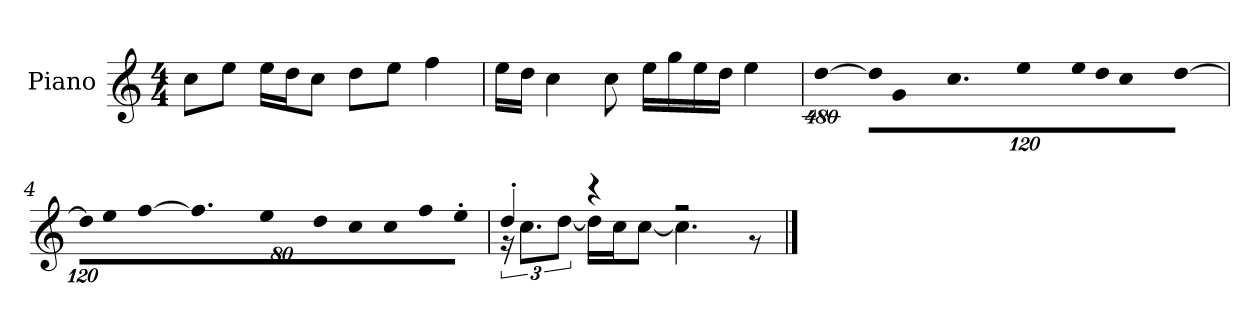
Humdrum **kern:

**kern
*part1
*staff1
*I"Piano
*I'P-no
*clefG2
*k[]
*M4/4
*MM90
=1
8cc\L
8ee\J
16ee\LL
16dd\J
8cc\J
8dd\L
8ee\J
4ff\
=2
16ee\LL
16dd\JJ
4cc\
8cc\
16ee\LL
16gg\
16ee\
16dd\JJ
4ee\
=3
!LO:N:vis=4
[1920%427dd\
!LO:N:vis=16
1920%107dd\KL]
!LO:N:vis=8
640%71g\
9.cc\
!LO:N:vis=8
640%71ee\
!LO:N:vis=16
1920%107ee\L
!LO:N:vis=16
1920%107dd\J
!LO:N:vis=8
640%71cc\
!LO:N:vis=8
[640%71dd\J
=4
*Xbrackettup
!LO:N:vis=16
1920%107dd\KL]
!LO:N:vis=8
640%71ee\
!LO:N:vis=16
[1920%107ff\K
9.ff\]
!LO:N:vis=16
1920%107ee\K
!LO:N:vis=8
640%71dd\
!LO:N:vis=8
640%71cc\
!LO:N:vis=8
640%71cc\
!LO:N:vis=8
640%71ff\
!LO:N:vis=8
640%71ee'\J
!!LO:LB:g=z
=5
*^
*	*brackettup
4dd'/	24r
.	12.cc\L
.	[12dd\J
4r	16dd\LL]
.	16cc\J
.	[8cc\J
2r	4.cc\]
.	8r
*v	*v
==
*-
